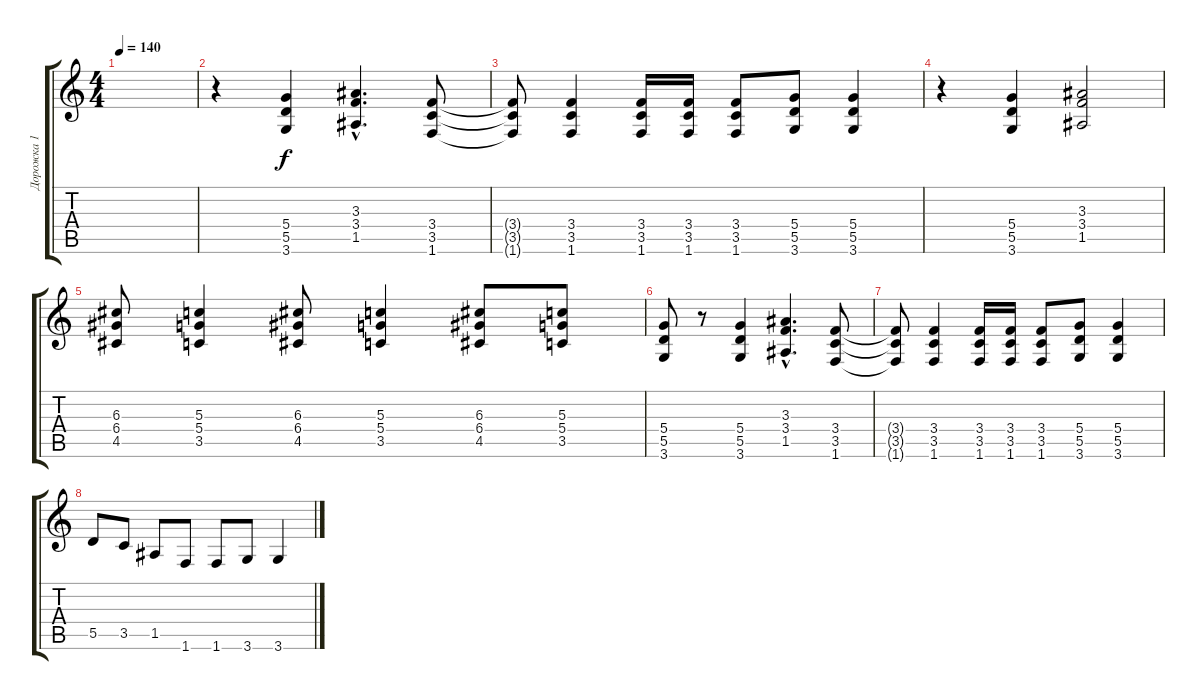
\track ("Дорожка 1" "Дорожка 1") {instrument distortionguitar}
\staff {score tabs}
\tuning (E4 B3 G3 D3 A2 E2) {hide}
\ts (4 4)
\tempo 140
\clef g2
\ks c
|
r.4 (5.4 5.5 3.6).4 (3.3{hac} 3.4{hac} 1.5{hac}).4{d} (3.4 3.5 1.6).8 |
(3.4{t} 3.5{t} 1.6{t}).8 (3.4 3.5 1.6).4 (3.4 3.5 1.6).16 (3.4 3.5 1.6).16 (3.4 3.5 1.6).8 (5.4 5.5 3.6).8 (5.4 5.5 3.6).4 |
r.4 (5.4 5.5 3.6).4 (3.3 3.4 1.5).2 |
(6.3 6.4 4.5).8 (5.3 5.4 3.5).4 (6.3 6.4 4.5).8 (5.3 5.4 3.5).4 (6.3 6.4 4.5).8 (5.3 5.4 3.5).8 |
(5.4 5.5 3.6).8 r.8 (5.4 5.5 3.6).4 (3.3{hac} 3.4{hac} 1.5{hac}).4{d} (3.4 3.5 1.6).8 |
(3.4{t} 3.5{t} 1.6{t}).8 (3.4 3.5 1.6).4 (3.4 3.5 1.6).16 (3.4 3.5 1.6).16 (3.4 3.5 1.6).8 (5.4 5.5 3.6).8 (5.4 5.5 3.6).4 |
5.5.8 3.5.8 1.5.8 1.6.8 1.6.8 3.6.8 3.6.4
